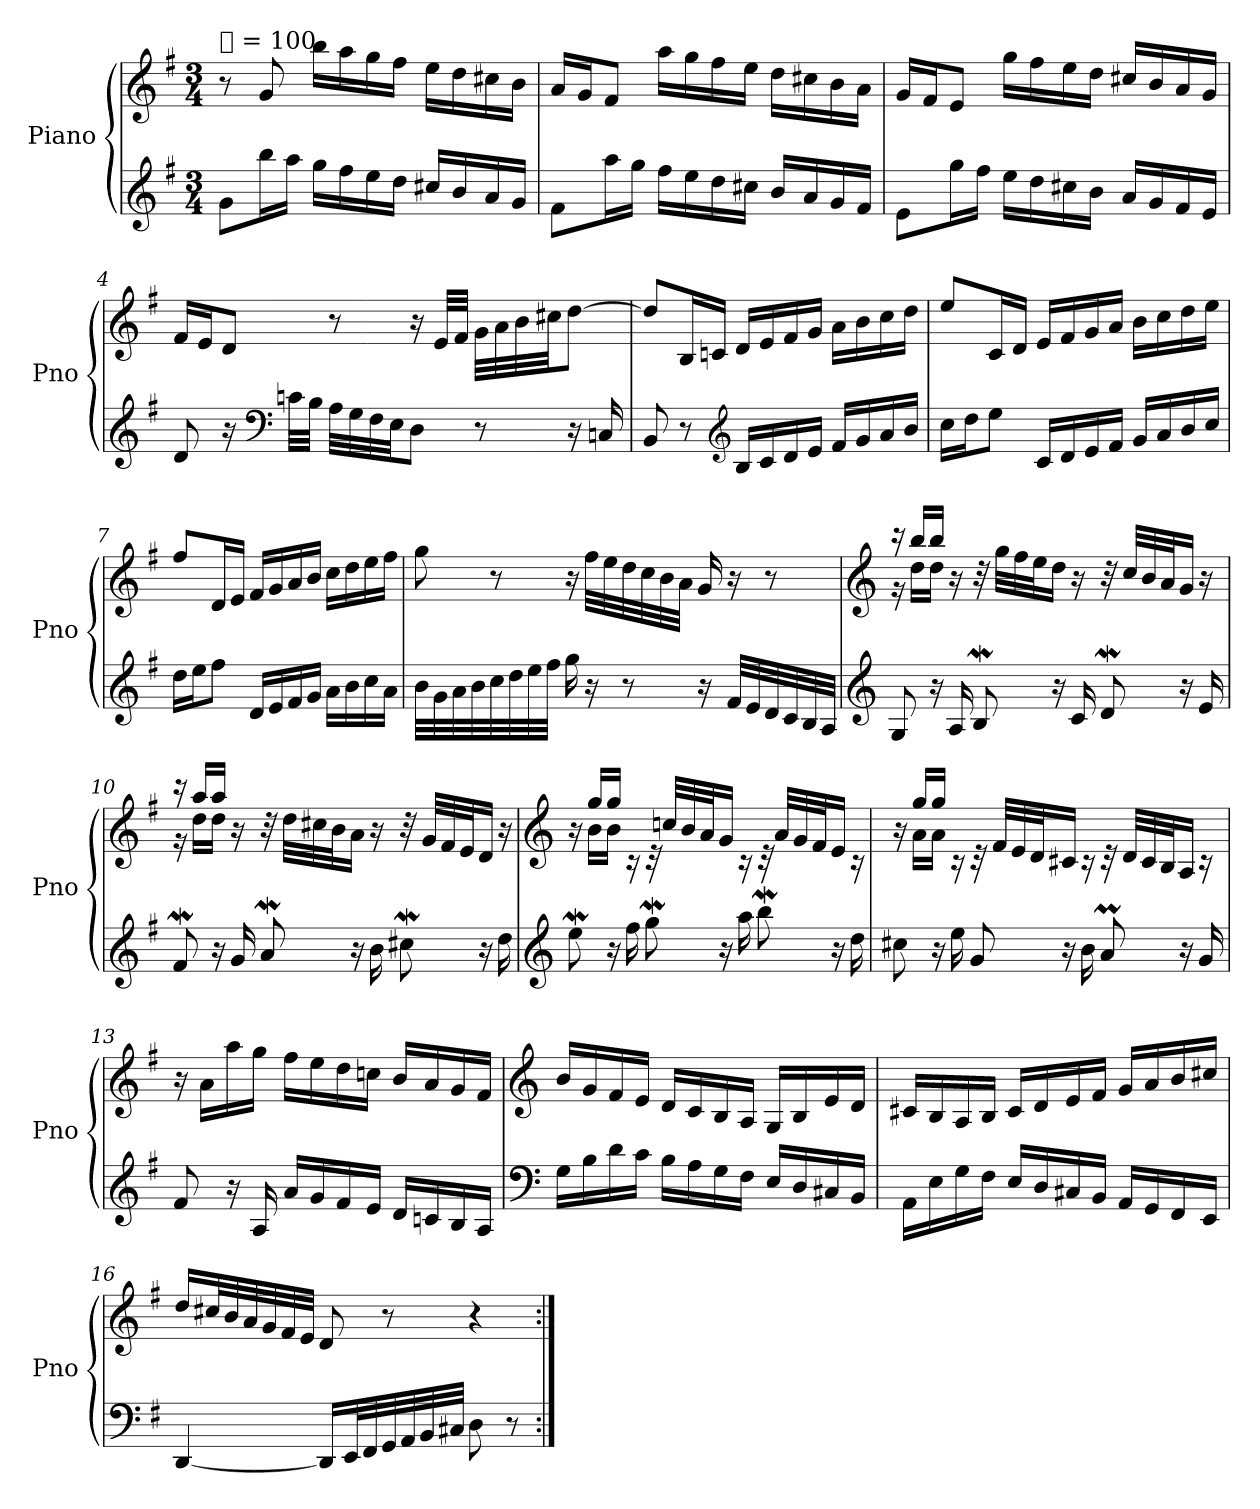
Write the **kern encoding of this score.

**kern	**kern
*part1	*part1
*staff2	*staff1
*I"Piano	*
*I'Pno	*
*clefG2	*clefG2
*k[f#]	*k[f#]
*M3/4	*M3/4
=1	=1
!	!LO:TX:a:t=𝅘𝅥 = 100
8g\L	8r
16bb\L	8g/
16aa\JJ	.
16gg\LL	16bb\LL
16ff#\	16aa\
16ee\	16gg\
16dd\JJ	16ff#\JJ
16cc#X/LL	16ee\LL
16b/	16dd\
16a/	16cc#X\
16g/JJ	16b\JJ
=2	=2
8f#\L	16a/LL
.	16g/J
16aa\L	8f#/J
16gg\JJ	.
16ff#\LL	16aa\LL
16ee\	16gg\
16dd\	16ff#\
16cc#X\JJ	16ee\JJ
16b/LL	16dd\LL
16a/	16cc#X\
16g/	16b\
16f#/JJ	16a\JJ
!!LO:LB:g=z
=3	=3
8e\L	16g/LL
.	16f#/J
16gg\L	8e/J
16ff#\JJ	.
16ee\LL	16gg\LL
16dd\	16ff#\
16cc#X\	16ee\
16b\JJ	16dd\JJ
16a/LL	16cc#X/LL
16g/	16b/
16f#/	16a/
16e/JJ	16g/JJ
=4	=4
8d/	16f#/LL
.	16e/J
16r	8d/J
*clefF4	*
32cn\LLL	.
32B\JJJ	.
32A\LLL	8r
32G\	.
32F#\	.
32E\JJ	.
8D\J	16r
.	32e/LLL
.	32f#/JJJ
8r	32g\LLL
.	32a\
.	32b\
.	32cc#X\JJ
16r	[8dd\J
16Cn/	.
=5	=5
8BB/	8dd/L]
8r	16B/L
.	16cn/JJ
*clefG2	*
16B/LL	16d/LL
16c/	16e/
16d/	16f#/
16e/JJ	16g/JJ
16f#/LL	16a\LL
16g/	16b\
16a/	16cc\
16b/JJ	16dd\JJ
!!LO:LB:g=z
=6	=6
16cc\LL	8ee/L
16dd\J	.
8ee\J	16c/L
.	16d/JJ
16c/LL	16e/LL
16d/	16f#/
16e/	16g/
16f#/JJ	16a/JJ
16g/LL	16b\LL
16a/	16cc\
16b/	16dd\
16cc/JJ	16ee\JJ
=7	=7
16dd\LL	8ff#/L
16ee\J	.
8ff#\J	16d/L
.	16e/JJ
16d/LL	16f#/LL
16e/	16g/
16f#/	16a/
16g/JJ	16b/JJ
16a\LL	16cc\LL
16b\	16dd\
16cc\	16ee\
16a\JJ	16ff#\JJ
=8	=8
32b\LLL	8gg\
32g\	.
32a\	.
32b\	.
32cc\	8r
32dd\	.
32ee\	.
32ff#\JJJ	.
16gg\	16r
16r	32ff#\LLL
.	32ee\
8r	32dd\
.	32cc\
.	32b\
.	32a\JJJ
16r	16g/
32f#/LLL	16r
32e/	.
32d/	8r
32c/	.
32B/	.
32A/JJJ	.
!!LO:LB:g=z
=9	=9
*clefG2	*clefG2
*	*^
8G/	16r	16r
.	16bb/LL	16dd\LL
16r	16bb/JJ	16dd\JJ
16A/	16r	2ryy
8BW/	32r	.
.	32gg\LLL	.
.	32ff#\	.
.	32ee\J	.
16r	16dd\JJ	.
16c/	16r	.
8dW/	32r	.
.	32cc/LLL	.
.	32b/	.
.	32a/J	.
16r	16g/JJ	.
16e/	16r	16ryy
=10	=10	=10
8f#W/	16r	16r
.	16aa/LL	16dd\LL
16r	16aa/JJ	16dd\JJ
16g/	16r	2ryy
8aW/	32r	.
.	32dd\LLL	.
.	32cc#X\	.
.	32b\J	.
16r	16a\JJ	.
16b\	16r	.
8cc#XW\	32r	.
.	32g/LLL	.
.	32f#/	.
.	32e/J	.
16r	16d/JJ	.
16dd\	16r	16ryy
!!LO:LB:g=z	!!
=11	=11	=11
*clefG2	*clefG2	*
8eeW\	16r	16ryy
.	16gg/LL	16b\LL
16r	16gg/JJ	16b\JJ
16ff#\	16rc	2ryy
8ggw\	32rc	.
.	32ccn/LLL	.
.	32b/	.
.	32a/J	.
16r	16g/JJ	.
16aa\	16rc	.
8bbW\	32rc	.
.	32a/LLL	.
.	32g/	.
.	32f#/J	.
16r	16e/JJ	.
16dd\	16rc	16ryy
=12	=12	=12
8cc#X\	16r	16ryy
.	16gg/LL	16a\LL
16r	16gg/JJ	16a\JJ
16ee\	16rc	2ryy
8g/	32rc	.
.	32f#/LLL	.
.	32e/	.
.	32d/J	.
16r	16c#X/JJ	.
16b\	16rc	.
8aM/	32rc	.
.	32d/LLL	.
.	32c#/	.
.	32B/J	.
16r	16A/JJ	.
16g/	16rc	16ryy
*	*v	*v
=13	=13
8f#/	16r
.	16a\LL
16r	16aa\
16A/	16gg\JJ
16a/LL	16ff#\LL
16g/	16ee\
16f#/	16dd\
16e/JJ	16ccn\JJ
16d/LL	16b/LL
16cn/	16a/
16B/	16g/
16A/JJ	16f#/JJ
!!LO:LB:g=z
=14	=14
*clefF4	*clefG2
16G\LL	16b/LL
16B\	16g/
16d\	16f#/
16c\JJ	16e/JJ
16B\LL	16d/LL
16A\	16c/
16G\	16B/
16F#\JJ	16A/JJ
16E/LL	16G/LL
16D/	16B/
16C#X/	16e/
16BB/JJ	16d/JJ
=15	=15
16AA\LL	16c#X/LL
16E\	16B/
16G\	16A/
16F#\JJ	16B/JJ
16E/LL	16c#/LL
16D/	16d/
16C#X/	16e/
16BB/JJ	16f#/JJ
16AA/LL	16g/LL
16GG/	16a/
16FF#/	16b/
16EE/JJ	16cc#X/JJ
=16	=16
[4DD/	16dd/LL
.	32cc#X/L
.	32b/
.	32a/
.	32g/
.	32f#/
.	32e/JJJ
16DD/LL]	8d/
32EE/L	.
32FF#/	.
32GG/	8r
32AA/	.
32BB/	.
32C#X/JJJ	.
8D\	4r
8r	.
=:|!	=:|!
*-	*-
